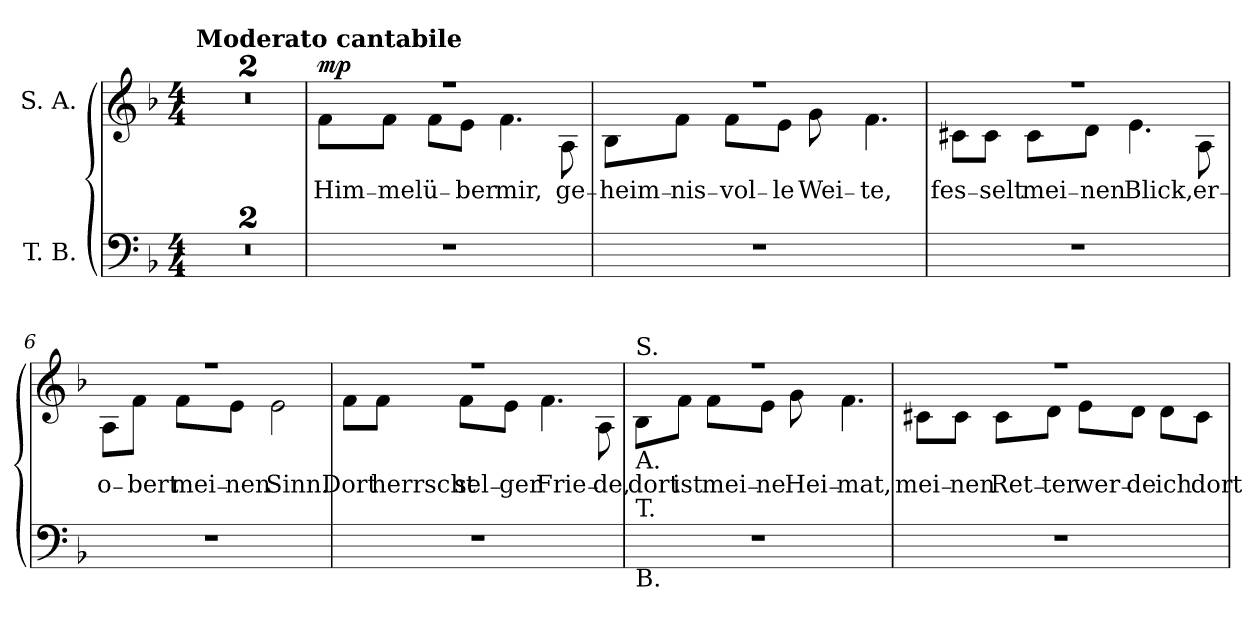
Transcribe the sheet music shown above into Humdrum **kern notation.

**kern	**kern	**text	**dynam
*part2	*part1	*part1	*part1
*staff2	*staff1	*staff1	*staff1
*I"T. B.	*I"S. A.	*	*
*clefF4	*clefG2	*	*
*k[b-]	*k[b-]	*	*
*d:	*d:	*	*
*M4/4	*M4/4	*	*
=1	=1	=1	=1
!	!LO:TX:a:B:t=Moderato cantabile	!	!
1r	1r	.	.
=2	=2	=2	=2
1r	1r	.	.
=3	=3	=3	=3
*	*^	*	*
!	!	!	!LO:LY:b	!LO:DY:b
1r	1rff	8f\L	Him₋	mp
!	!	!	!LO:LY:b	!
.	.	8f\J	mel	.
!	!	!	!LO:LY:b	!
.	.	8f\L	ü₋	.
!	!	!	!LO:LY:b	!
.	.	8e\J	ber	.
!	!	!	!LO:LY:b	!
.	.	4.f\	mir,	.
!	!	!	!LO:LY:b	!
.	.	8A\	ge₋	.
=4	=4	=4	=4	=4
!	!	!	!LO:LY:b	!
1r	1rff	8B-\L	heim₋	.
!	!	!	!LO:LY:b	!
.	.	8f\J	nis₋	.
!	!	!	!LO:LY:b	!
.	.	8f\L	vol₋	.
!	!	!	!LO:LY:b	!
.	.	8e\J	le	.
!	!	!	!LO:LY:b	!
.	.	8g\	Wei₋	.
!	!	!	!LO:LY:b	!
.	.	4.f\	te,	.
!!LO:LB:g=z	!!
=5	=5	=5	=5	=5
!	!	!	!LO:LY:b	!
1r	1rff	8c#X\L	fes₋	.
!	!	!	!LO:LY:b	!
.	.	8c#\J	selt	.
!	!	!	!LO:LY:b	!
.	.	8c#\L	mei₋	.
!	!	!	!LO:LY:b	!
.	.	8d\J	nen	.
!	!	!	!LO:LY:b	!
.	.	4.e\	Blick,	.
!	!	!	!LO:LY:b	!
.	.	8A\	er₋	.
=6	=6	=6	=6	=6
!	!	!	!LO:LY:b	!
1r	1rff	8A\L	o₋	.
!	!	!	!LO:LY:b	!
.	.	8f\J	bert	.
!	!	!	!LO:LY:b	!
.	.	8f\L	mei₋	.
!	!	!	!LO:LY:b	!
.	.	8e\J	nen	.
!	!	!	!LO:LY:b	!
.	.	2e\	Sinn.	.
=7	=7	=7	=7	=7
!	!	!	!LO:LY:b	!
1r	1rff	8f\L	Dort	.
!	!	!	!LO:LY:b	!
.	.	8f\J	herrscht	.
!	!	!	!LO:LY:b	!
.	.	8f\L	sel₋	.
!	!	!	!LO:LY:b	!
.	.	8e\J	ger	.
!	!	!	!LO:LY:b	!
.	.	4.f\	Frie₋	.
!	!	!	!LO:LY:b	!
.	.	8A\	de,	.
!!LO:LB:g=z	!!
=8	=8	=8	=8	=8
!	!LO:TX:a:t=S.	!	!	!
!	!LO:TX:b:t=A.	!	!	!
!LO:TX:a:t=T.	!	!	!	!
!LO:TX:b:t=B.	!	!	!	!
!	!	!	!LO:LY:b	!
1r	1rff	8B-\L	dort	.
!	!	!	!LO:LY:b	!
.	.	8f\J	ist	.
!	!	!	!LO:LY:b	!
.	.	8f\L	mei₋	.
!	!	!	!LO:LY:b	!
.	.	8e\J	ne	.
!	!	!	!LO:LY:b	!
.	.	8g\	Hei₋	.
!	!	!	!LO:LY:b	!
.	.	4.f\	mat,	.
=9	=9	=9	=9	=9
!	!	!	!LO:LY:b	!
1r	1rff	8c#X\L	mei₋	.
!	!	!	!LO:LY:b	!
.	.	8c#\J	nen	.
!	!	!	!LO:LY:b	!
.	.	8c#\L	Ret₋	.
!	!	!	!LO:LY:b	!
.	.	8d\J	ter	.
!	!	!	!LO:LY:b	!
.	.	8e\L	wer₋	.
!	!	!	!LO:LY:b	!
.	.	8d\J	de	.
!	!	!	!LO:LY:b	!
.	.	8d\L	ich	.
!	!	!	!LO:LY:b	!
.	.	8c#\J	dort	.
*	*v	*v	*	*
=	=	=	=
*-	*-	*-	*-
